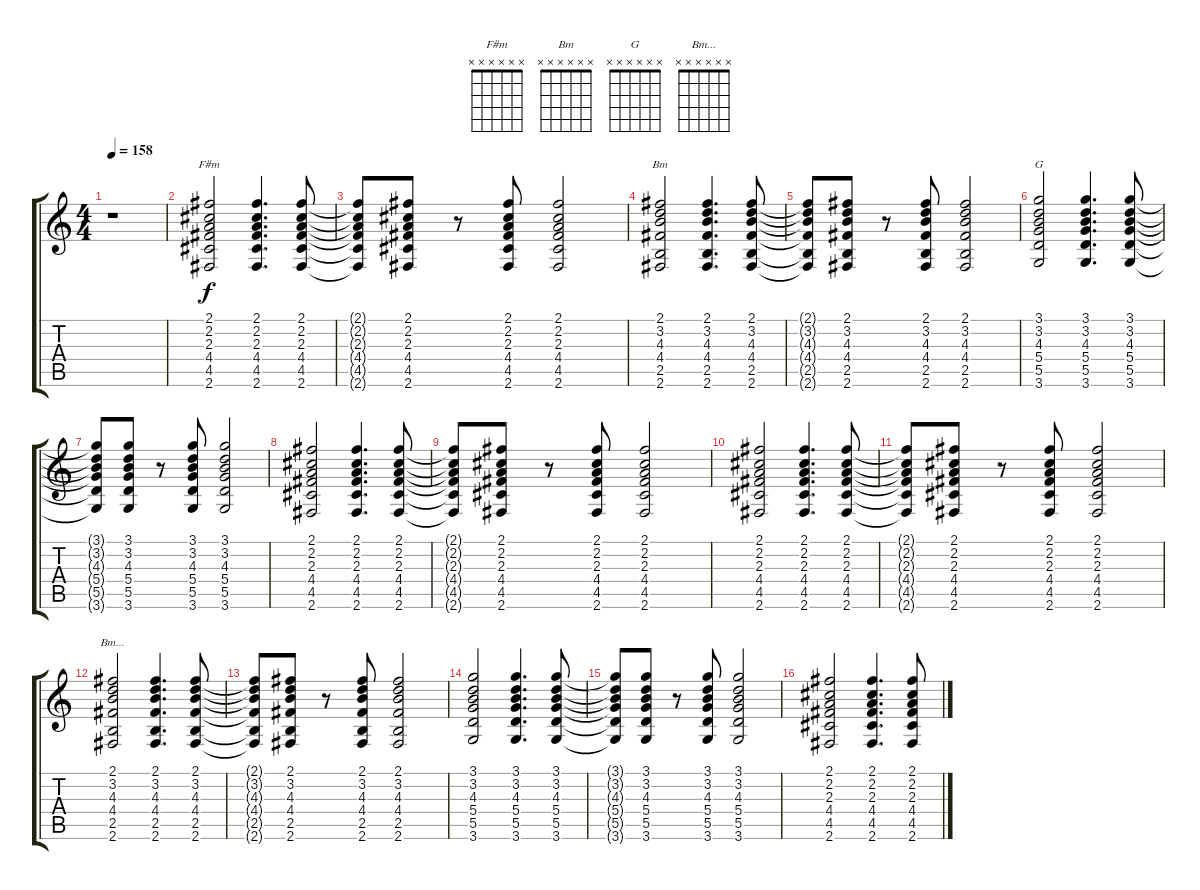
\track "" {instrument acousticguitarsteel}
\staff {score tabs}
\tuning (E4 B3 G3 D3 A2 E2) {hide}
\chord ("F#m" x x x x x x)
\chord ("Bm" x x x x x x)
\chord ("G" x x x x x x)
\chord ("Bm..." x x x x x x)
\ts (4 4)
\tempo 158
\clef g2
\ks c
r.1{dy f instrument acousticguitarsteel} |
(2.1 2.2 2.3 4.4 4.5 2.6).2{ch "F#m"} (2.1 2.2 2.3 4.4 4.5 2.6).4{d} (2.1 2.2 2.3 4.4 4.5 2.6).8 |
(2.1{t} 2.2{t} 2.3{t} 4.4{t} 4.5{t} 2.6{t}).8 (2.1 2.2 2.3 4.4 4.5 2.6).8 r.8 (2.1 2.2 2.3 4.4 4.5 2.6).8 (2.1 2.2 2.3 4.4 4.5 2.6).2 |
(2.1 3.2 4.3 4.4 2.5 2.6).2{ch "Bm"} (2.1 3.2 4.3 4.4 2.5 2.6).4{d} (2.1 3.2 4.3 4.4 2.5 2.6).8 |
(2.1{t} 3.2{t} 4.3{t} 4.4{t} 2.5{t} 2.6{t}).8 (2.1 3.2 4.3 4.4 2.5 2.6).8 r.8 (2.1 3.2 4.3 4.4 2.5 2.6).8 (2.1 3.2 4.3 4.4 2.5 2.6).2 |
(3.1 3.2 4.3 5.4 5.5 3.6).2{ch "G"} (3.1 3.2 4.3 5.4 5.5 3.6).4{d} (3.1 3.2 4.3 5.4 5.5 3.6).8 |
(3.1{t} 3.2{t} 4.3{t} 5.4{t} 5.5{t} 3.6{t}).8 (3.1 3.2 4.3 5.4 5.5 3.6).8 r.8 (3.1 3.2 4.3 5.4 5.5 3.6).8 (3.1 3.2 4.3 5.4 5.5 3.6).2 |
(2.1 2.2 2.3 4.4 4.5 2.6).2 (2.1 2.2 2.3 4.4 4.5 2.6).4{d} (2.1 2.2 2.3 4.4 4.5 2.6).8 |
(2.1{t} 2.2{t} 2.3{t} 4.4{t} 4.5{t} 2.6{t}).8 (2.1 2.2 2.3 4.4 4.5 2.6).8 r.8 (2.1 2.2 2.3 4.4 4.5 2.6).8 (2.1 2.2 2.3 4.4 4.5 2.6).2 |
(2.1 2.2 2.3 4.4 4.5 2.6).2 (2.1 2.2 2.3 4.4 4.5 2.6).4{d} (2.1 2.2 2.3 4.4 4.5 2.6).8 |
(2.1{t} 2.2{t} 2.3{t} 4.4{t} 4.5{t} 2.6{t}).8 (2.1 2.2 2.3 4.4 4.5 2.6).8 r.8 (2.1 2.2 2.3 4.4 4.5 2.6).8 (2.1 2.2 2.3 4.4 4.5 2.6).2 |
(2.1 3.2 4.3 4.4 2.5 2.6).2{ch "Bm..."} (2.1 3.2 4.3 4.4 2.5 2.6).4{d} (2.1 3.2 4.3 4.4 2.5 2.6).8 |
(2.1{t} 3.2{t} 4.3{t} 4.4{t} 2.5{t} 2.6{t}).8 (2.1 3.2 4.3 4.4 2.5 2.6).8 r.8 (2.1 3.2 4.3 4.4 2.5 2.6).8 (2.1 3.2 4.3 4.4 2.5 2.6).2 |
(3.1 3.2 4.3 5.4 5.5 3.6).2 (3.1 3.2 4.3 5.4 5.5 3.6).4{d} (3.1 3.2 4.3 5.4 5.5 3.6).8 |
(3.1{t} 3.2{t} 4.3{t} 5.4{t} 5.5{t} 3.6{t}).8 (3.1 3.2 4.3 5.4 5.5 3.6).8 r.8 (3.1 3.2 4.3 5.4 5.5 3.6).8 (3.1 3.2 4.3 5.4 5.5 3.6).2 |
(2.1 2.2 2.3 4.4 4.5 2.6).2 (2.1 2.2 2.3 4.4 4.5 2.6).4{d} (2.1 2.2 2.3 4.4 4.5 2.6).8
